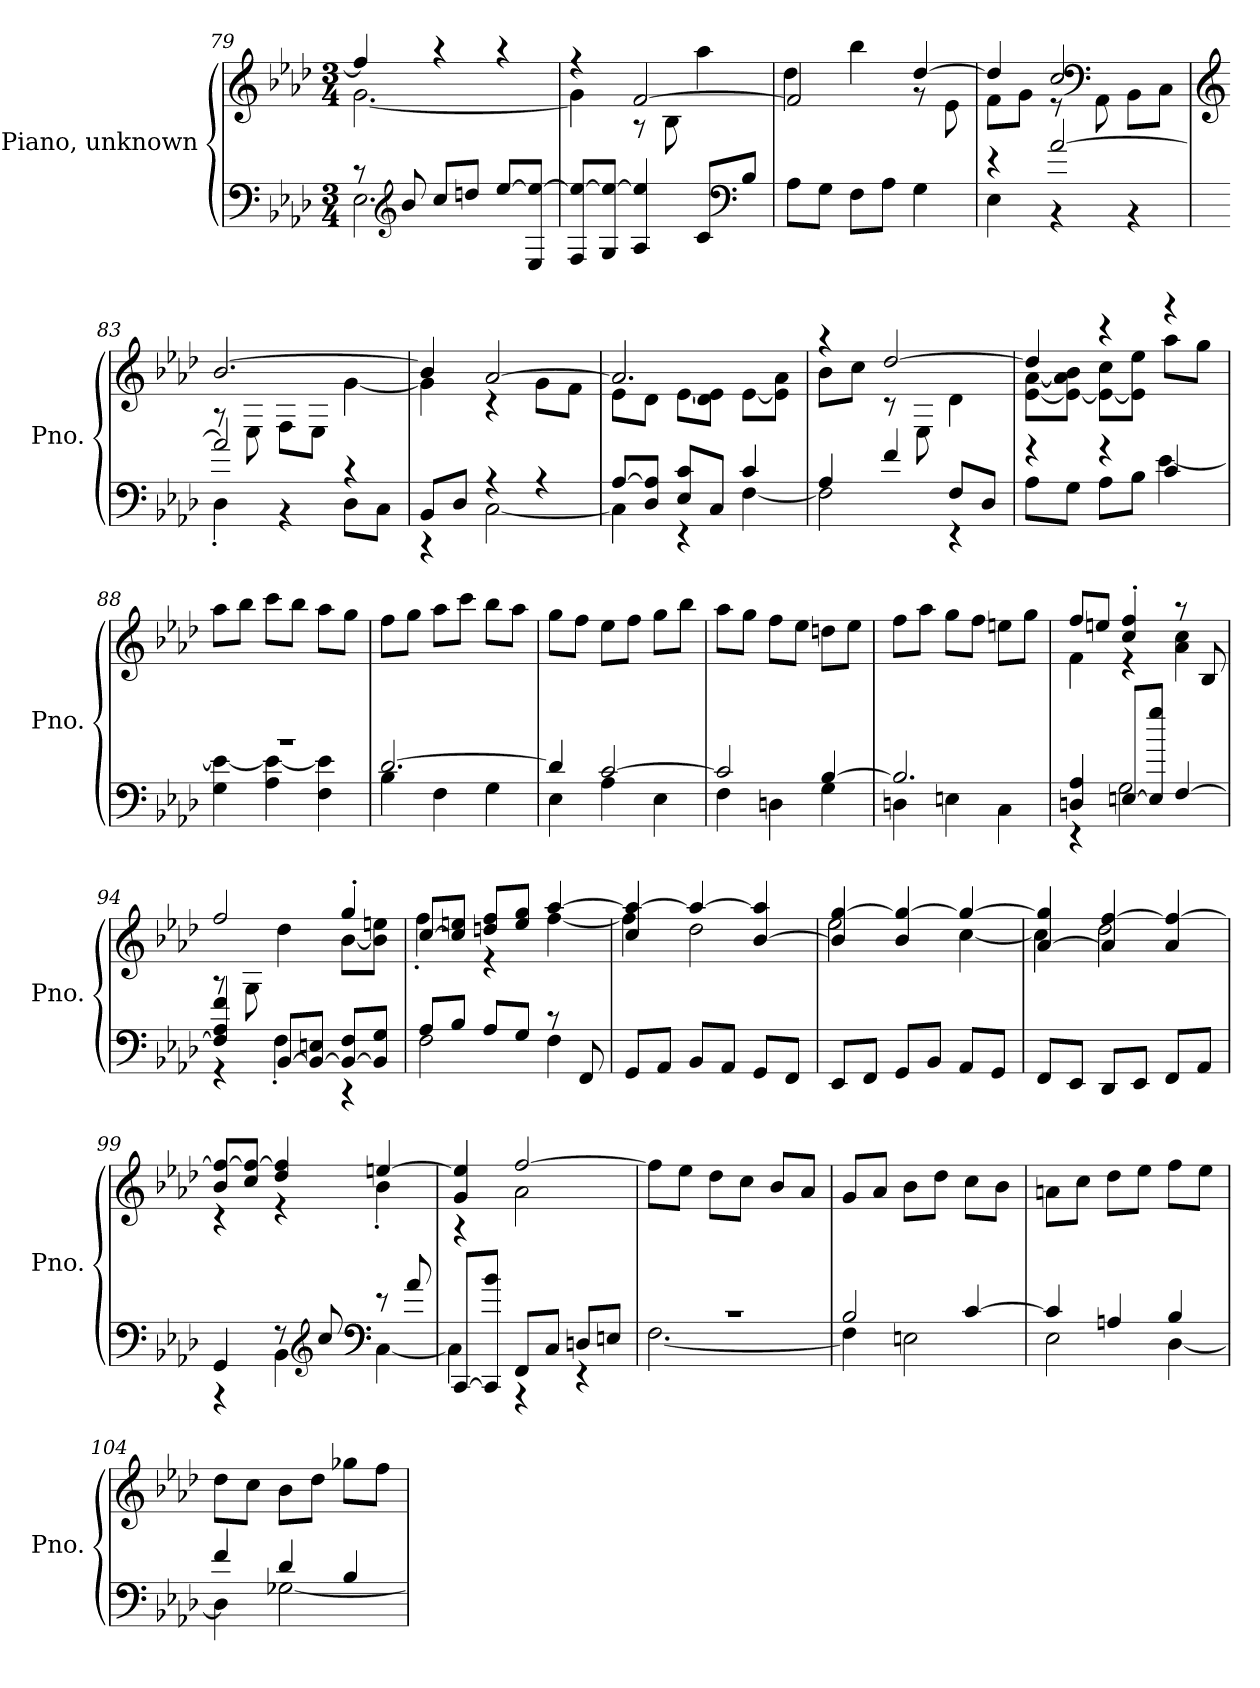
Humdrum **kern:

**kern	**kern
*part1	*part1
*staff2	*staff1
*I"Piano, unknown	*
*I'Pno.	*
*clefF4	*clefG2
*k[b-e-a-d-]	*k[b-e-a-d-]
*M3/4	*M3/4
=79	=79
*^	*^
8r	2.E-\	4ff/]	[2.g\
*clefG2	*	*	*
8b-/	.	.	.
8cc/L	.	4r	.
8ddn/J	.	.	.
[8ee-/L	.	4r	.
8E-/ 8ee-/_J	.	.	.
*v	*v	*	*
=80	=80	=80
8F/ 8ee-/_L	4r	4g\]
8G/ 8ee-/_J	.	.
4A-/ 4ee-/]	[2f/	8r
.	.	8B-\
8c/L	.	4aa-\
*clefF4	*	*
8B-/J	.	.
=81	=81	=81
8A-\L	2f/]	4dd-\
8G\J	.	.
8F\L	.	4bb-\
8A-\J	.	.
4G\	[4dd-/	8r
.	.	8e-\
!!LO:LB:g=z	!!
=82	=82	=82
*^	*	*
4r	4E-\	4dd-/]	8f\L
.	.	.	8g\J
[2a-/	4r	2cc/	8r
*	*	*clefF4	*
.	.	.	8AA-\
.	4r	.	8BB-\L
.	.	.	8C\J
=83	=83	=83	=83
*	*	*clefG2	*
2a-/]	4D-'\	[2.b-/	8r
.	.	.	8E-\
.	4r	.	8F\L
.	.	.	8E-\J
4r	8D-\L	.	[4g\
.	8C\J	.	.
=84	=84	=84	=84
8BB-/L	4r	4b-/]	4g\]
8D-/J	.	.	.
4r	[2C\	[2a-/	4r
4r	.	.	8g\L
.	.	.	8f\J
=85	=85	=85	=85
[8A-/L	4C\]	2.a-/]	8e-\L
8D-/ 8A-/]J	.	.	8d-\J
8E-/ 8c/L	4r	.	[8e-\L
8C/J	.	.	8d-\ 8e-\]J
4c/	[4F\	.	[8e-\L
.	.	.	8e-\] 8a-\J
=86	=86	=86	=86
4A-/	2F\]	4r	8b-\L
.	.	.	8cc\J
4f/	.	[2dd-/	8r
.	.	.	8E-\
8F/L	4r	.	4d-\
8D-/J	.	.	.
!!LO:LB:g=z	!!
=87	=87	=87	=87
4r	8A-\L	4dd-/]	[8e-\ [8a-\L
.	8G\J	.	8e-\_ 8a-\] 8b-\J
4r	8A-\L	4r	8e-\_ 8cc\L
.	8B-\J	.	8e-\] 8ee-\J
4c/	[4e-\	4r	8aa-\L
.	.	.	8gg\J
*	*	*v	*v
=88	=88	=88
2.r	4G\ 4e-\_	8aa-\L
.	.	8bb-\J
.	4A-\ 4e-\_	8ccc\L
.	.	8bb-\J
.	4F\ 4e-\]	8aa-\L
.	.	8gg\J
=89	=89	=89
[2.d-/	4B-\	8ff\L
.	.	8gg\J
.	4F\	8aa-\L
.	.	8ccc\J
.	4G\	8bb-\L
.	.	8aa-\J
=90	=90	=90
4d-/]	4E-\	8gg\L
.	.	8ff\J
[2c/	4A-\	8ee-\L
.	.	8ff\J
.	4E-\	8gg\L
.	.	8bb-\J
=91	=91	=91
2c/]	4F\	8aa-\L
.	.	8gg\J
.	4Dn\	8ff\L
.	.	8ee-\J
[4B-/	4G\	8ddn\L
.	.	8ee-\J
!!LO:PB:g=z
=92	=92	=92
2.B-/]	4Dn\	8ff\L
.	.	8aa-\J
.	4En\	8gg\L
.	.	8ff\J
.	4C\	8een\L
.	.	8gg\J
=93	=93	=93
*	*	*^
4Dn/ 4A-/	4r	8ff/L	4f\
.	.	8een/J	.
[8En/L	2G\	4cc/' 4ff/'	4r
8E/] 8gg/J	.	.	.
[4F/	.	8r	4a-\ 4cc\
.	.	8B-/	.
=94	=94	=94	=94
4F/] 4A-/ 4f/	4r	2ff/	8r
.	.	.	8G\
[8BB-/L	4F'\	.	4dd-\
8BB-/_ 8En/J	.	.	.
8BB-/_ 8F/L	4r	4gg'/	[8b-\L
8BB-/] 8G/J	.	.	8b-\] 8een\J
=95	=95	=95	=95
8A-/L	2F\	[8cc/L	4ff'\
8B-/J	.	8cc/] 8een/J	.
8A-/L	.	8ddn/ 8ff/L	4r
8G/J	.	8ee/ 8gg/J	.
8r	4F\	[4aa-/	[4ff\
8FF/	.	.	.
*v	*v	*	*
=96	=96	=96
8GG/L	4cc/ 4aa-/_	4ff\]
8AA-/J	.	.
8BB-/L	4aa-/_	2dd-\
8AA-/J	.	.
8GG/L	[4b-/ 4aa-/]	.
8FF/J	.	.
!!LO:LB:g=z	!!
=97	=97	=97
8EE-/L	4b-/] [4gg/	2ee-\
8FF/J	.	.
8GG/L	4b-/ 4gg/_	.
8BB-/J	.	.
8AA-/L	4gg/_	[4cc\
8GG/J	.	.
=98	=98	=98
8FF/L	[4a-/ 4gg/]	4cc\]
8EE-/J	.	.
8DD-/L	4a-/] [4ff/	2dd-\
8EE-/J	.	.
8FF/L	4a-/ 4ff/_	.
8AA-/J	.	.
=99	=99	=99
*^	*	*
4GG/	4r	8b-/ 8ff/_L	4r
.	.	8cc/ 8ff/_J	.
8r	4BB-\	4dd-/ 4ff/]	4r
*clefG2	*	*	*
8cc/	.	.	.
*clefF4	*	*	*
8r	[4C\	[4een/	4b-'\
8a-/	.	.	.
=100	=100	=100	=100
[8CC/L	4C\]	4g/ 4ee/]	4r
8CC/] 8b-/J	.	.	.
8FF/L	4r	[2ff/	2a-\
8C/J	.	.	.
8Dn/L	4r	.	.
8En/J	.	.	.
*	*	*v	*v
=101	=101	=101
2.r	[2.F\	8ff\L]
.	.	8ee-\J
.	.	8dd-\L
.	.	8cc\J
.	.	8b-/L
.	.	8a-/J
!!LO:LB:g=z
=102	=102	=102
2B-/	4F\]	8g/L
.	.	8a-/J
.	2En\	8b-\L
.	.	8dd-\J
[4c/	.	8cc\L
.	.	8b-\J
=103	=103	=103
4c/]	2E-\	8an\L
.	.	8cc\J
4An/	.	8dd-\L
.	.	8ee-\J
4B-/	[4D-\	8ff\L
.	.	8ee-\J
=104	=104	=104
4f/	4D-\]	8dd-\L
.	.	8cc\J
4d-/	[2G-X\	8b-\L
.	.	8dd-\J
4B-/	.	8gg-X\L
.	.	8ff\J
*v	*v	*
=	=
*-	*-
